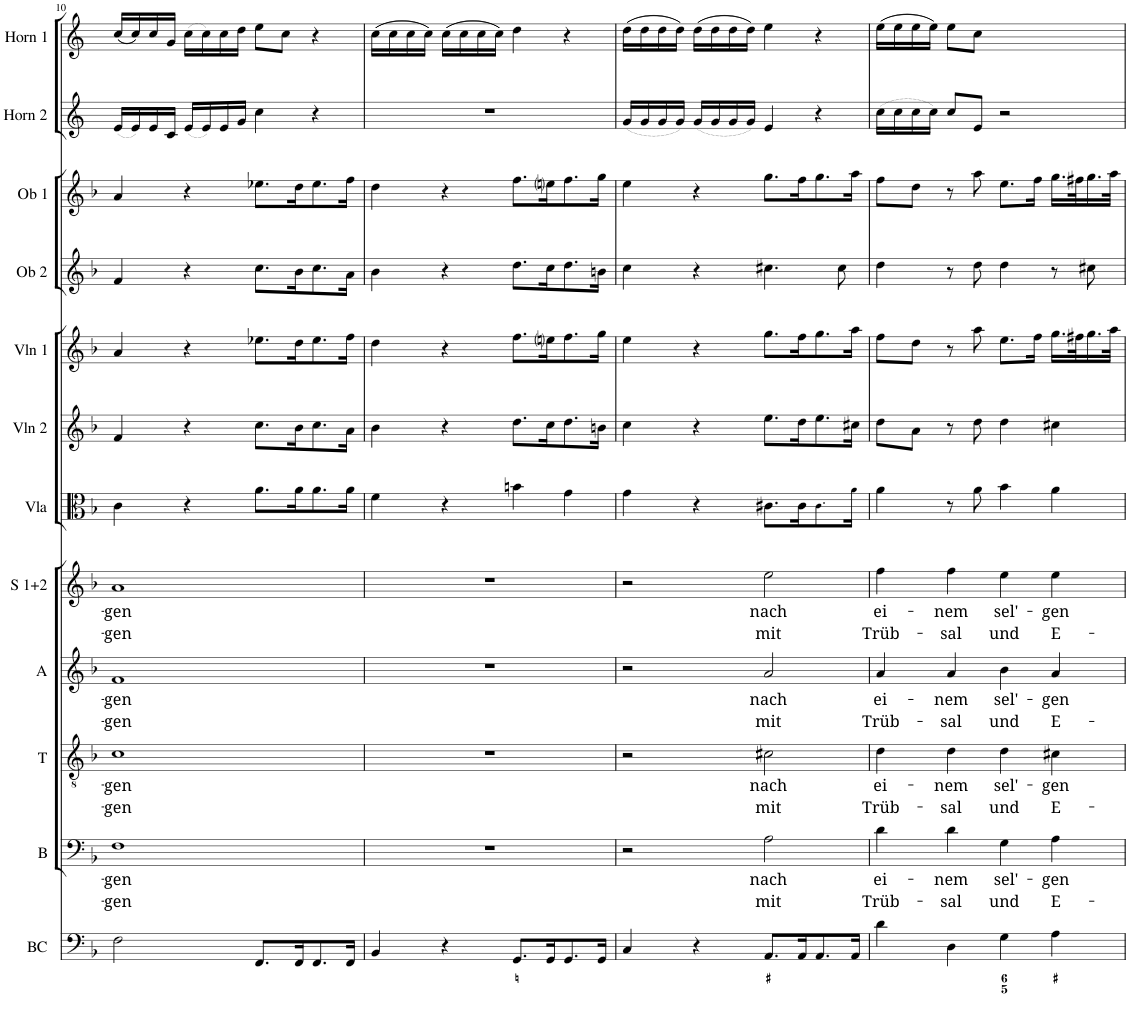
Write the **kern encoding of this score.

**kern	**kern	**text	**text	**kern	**text	**text	**kern	**text	**text	**kern	**text	**text	**kern	**kern	**kern	**kern	**kern	**kern	**kern
*part12	*part11	*part11	*part11	*part10	*part10	*part10	*part9	*part9	*part9	*part8	*part8	*part8	*part7	*part6	*part5	*part4	*part3	*part2	*part1
*staff12	*staff11	*staff11	*staff11	*staff10	*staff10	*staff10	*staff9	*staff9	*staff9	*staff8	*staff8	*staff8	*staff7	*staff6	*staff5	*staff4	*staff3	*staff2	*staff1
*I"Basso continuo	*I"Bass	*	*	*I"Tenor	*	*	*I"Alt	*	*	*I"Sopran 1+2	*	*	*I"Viola	*I"Violon 2	*I"Violine 1	*I"Oboe 2	*I"Oboe 1	*I"Horn in F 2	*I"Horn in F 1
*I'BC	*I'B	*	*	*I'T	*	*	*I'A	*	*	*I'S 1+2	*	*	*I'Vla	*I'Vln 2	*I'Vln 1	*I'Ob 2	*I'Ob 1	*I'Horn 2	*I'Horn 1
!!LO:PB:g=z
*clefF4	*clefF4	*	*	*clefGv2	*	*	*clefG2	*	*	*clefG2	*	*	*clefC3	*clefG2	*clefG2	*clefG2	*clefG2	*clefG2	*clefG2
*Trd7c12	*	*	*	*	*	*	*	*	*	*	*	*	*	*	*	*	*	*Trd4c7	*Trd4c7
*k[b-]	*k[b-]	*	*	*k[b-]	*	*	*k[b-]	*	*	*k[b-]	*	*	*k[b-]	*k[b-]	*k[b-]	*k[b-]	*k[b-]	*k[]	*k[]
*M4/4	*M4/4	*	*	*M4/4	*	*	*M4/4	*	*	*M4/4	*	*	*M4/4	*M4/4	*M4/4	*M4/4	*M4/4	*M4/4	*M4/4
*met(c)	*met(c)	*	*	*met(c)	*	*	*met(c)	*	*	*met(c)	*	*	*met(c)	*met(c)	*met(c)	*met(c)	*met(c)	*met(c)	*met(c)
=10	=10	=10	=10	=10	=10	=10	=10	=10	=10	=10	=10	=10	=10	=10	=10	=10	=10	=10	=10
!	!	!LO:LY:b	!LO:LY:b	!	!LO:LY:b	!LO:LY:b	!	!LO:LY:b	!LO:LY:b	!	!LO:LY:b	!LO:LY:b	!	!	!	!	!	!	!
2F\	1F	-gen	-gen	1c	-gen	-gen	1f	-gen	-gen	1a	-gen	-gen	4c\	4f/	4a/	4f/	4a/	(<16e/LL	(<16cc/LL
.	.	.	.	.	.	.	.	.	.	.	.	.	.	.	.	.	.	16e/)	16cc/)
.	.	.	.	.	.	.	.	.	.	.	.	.	.	.	.	.	.	16e/	16cc/
.	.	.	.	.	.	.	.	.	.	.	.	.	.	.	.	.	.	16c/JJ	16g/JJ
.	.	.	.	.	.	.	.	.	.	.	.	.	4r	4r	4r	4r	4r	(<16e/LL	(>16cc\LL
.	.	.	.	.	.	.	.	.	.	.	.	.	.	.	.	.	.	16e/)	16cc\)
.	.	.	.	.	.	.	.	.	.	.	.	.	.	.	.	.	.	16e/	16cc\
.	.	.	.	.	.	.	.	.	.	.	.	.	.	.	.	.	.	16g/JJ	16dd\JJ
8.FF/L	.	.	.	.	.	.	.	.	.	.	.	.	8.a\L	8.cc\L	8.ee-X\L	8.cc\L	8.ee-X\L	4cc\	8ee\L
.	.	.	.	.	.	.	.	.	.	.	.	.	.	.	.	.	.	.	8cc\J
16FF/K	.	.	.	.	.	.	.	.	.	.	.	.	16a\K	16b-\K	16dd\K	16b-\K	16dd\K	.	.
8.FF/	.	.	.	.	.	.	.	.	.	.	.	.	8.a\	8.cc\	8.ee-\	8.cc\	8.ee-\	4r	4r
16FF/Jk	.	.	.	.	.	.	.	.	.	.	.	.	16a\Jk	16a\Jk	16ff\Jk	16a\Jk	16ff\Jk	.	.
=11	=11	=11	=11	=11	=11	=11	=11	=11	=11	=11	=11	=11	=11	=11	=11	=11	=11	=11	=11
4BB-/	1r	.	.	1r	.	.	1r	.	.	1r	.	.	4f\	4b-\	4dd\	4b-\	4dd\	1r	(>16cc\LL
.	.	.	.	.	.	.	.	.	.	.	.	.	.	.	.	.	.	.	16cc\
.	.	.	.	.	.	.	.	.	.	.	.	.	.	.	.	.	.	.	16cc\
.	.	.	.	.	.	.	.	.	.	.	.	.	.	.	.	.	.	.	16cc\JJ)
4r	.	.	.	.	.	.	.	.	.	.	.	.	4r	4r	4r	4r	4r	.	(>16cc\LL
.	.	.	.	.	.	.	.	.	.	.	.	.	.	.	.	.	.	.	16cc\
.	.	.	.	.	.	.	.	.	.	.	.	.	.	.	.	.	.	.	16cc\
.	.	.	.	.	.	.	.	.	.	.	.	.	.	.	.	.	.	.	16cc\JJ)
8.GG/L	.	.	.	.	.	.	.	.	.	.	.	.	4bn\	8.dd\L	8.ff\L	8.dd\L	8.ff\L	.	4dd\
16GG/K	.	.	.	.	.	.	.	.	.	.	.	.	.	16cc\K	16eeni\K	16cc\K	16eeni\K	.	.
8.GG/	.	.	.	.	.	.	.	.	.	.	.	.	4g\	8.dd\	8.ff\	8.dd\	8.ff\	.	4r
16GG/Jk	.	.	.	.	.	.	.	.	.	.	.	.	.	16bn\Jk	16gg\Jk	16bn\Jk	16gg\Jk	.	.
=12	=12	=12	=12	=12	=12	=12	=12	=12	=12	=12	=12	=12	=12	=12	=12	=12	=12	=12	=12
4C/	2r	.	.	2r	.	.	2r	.	.	2r	.	.	4g\	4cc\	4ee\	4cc\	4ee\	(<16g/LL	(>16dd\LL
.	.	.	.	.	.	.	.	.	.	.	.	.	.	.	.	.	.	16g/	16dd\
.	.	.	.	.	.	.	.	.	.	.	.	.	.	.	.	.	.	16g/	16dd\
.	.	.	.	.	.	.	.	.	.	.	.	.	.	.	.	.	.	16g/JJ)	16dd\JJ)
4r	.	.	.	.	.	.	.	.	.	.	.	.	4r	4r	4r	4r	4r	(<16g/LL	(>16dd\LL
.	.	.	.	.	.	.	.	.	.	.	.	.	.	.	.	.	.	16g/	16dd\
.	.	.	.	.	.	.	.	.	.	.	.	.	.	.	.	.	.	16g/	16dd\
.	.	.	.	.	.	.	.	.	.	.	.	.	.	.	.	.	.	16g/JJ)	16dd\JJ)
!	!	!LO:LY:b	!LO:LY:b	!	!LO:LY:b	!LO:LY:b	!	!LO:LY:b	!LO:LY:b	!	!LO:LY:b	!LO:LY:b	!	!	!	!	!	!	!
8.AA/L	2A\	nach	mit	2c#X\	nach	mit	2a/	nach	mit	2ee\	nach	mit	8.c#X\L	8.ee\L	8.gg\L	4.cc#X\	8.gg\L	4e/	4ee\
16AA/K	.	.	.	.	.	.	.	.	.	.	.	.	16c#\K	16dd\K	16ff\K	.	16ff\K	.	.
8.AA/	.	.	.	.	.	.	.	.	.	.	.	.	8.c#!\	8.ee\	8.gg\	.	8.gg\	4r	4r
.	.	.	.	.	.	.	.	.	.	.	.	.	.	.	.	8cc#\	.	.	.
16AA/Jk	.	.	.	.	.	.	.	.	.	.	.	.	16a!\Jk	16cc#X\Jk	16aa\Jk	.	16aa\Jk	.	.
=13	=13	=13	=13	=13	=13	=13	=13	=13	=13	=13	=13	=13	=13	=13	=13	=13	=13	=13	=13
!	!	!LO:LY:b	!LO:LY:b	!	!LO:LY:b	!LO:LY:b	!	!LO:LY:b	!LO:LY:b	!	!LO:LY:b	!LO:LY:b	!	!	!	!	!	!	!
4d\	4d\	ei-	Trüb-	4d\	ei-	Trüb-	4a/	ei-	Trüb-	4ff\	ei-	Trüb-	4a\	8dd\L	8ff\L	4dd\	8ff\L	(>16cc\LL	(>16ee\LL
.	.	.	.	.	.	.	.	.	.	.	.	.	.	.	.	.	.	16cc\	16ee\
.	.	.	.	.	.	.	.	.	.	.	.	.	.	8a\J	8dd\J	.	8dd\J	16cc\	16ee\
.	.	.	.	.	.	.	.	.	.	.	.	.	.	.	.	.	.	16cc\JJ)	16ee\JJ)
!	!	!LO:LY:b	!LO:LY:b	!	!LO:LY:b	!LO:LY:b	!	!LO:LY:b	!LO:LY:b	!	!LO:LY:b	!LO:LY:b	!	!	!	!	!	!	!
4D\	4d\	-nem	-sal	4d\	-nem	-sal	4a/	-nem	-sal	4ff\	-nem	-sal	8r	8r	8r	8r	8r	8cc/L	8ee\L
.	.	.	.	.	.	.	.	.	.	.	.	.	8a\	8dd\	8aa\	8dd\	8aa\	8e/J	8cc\J
!	!	!LO:LY:b	!LO:LY:b	!	!LO:LY:b	!LO:LY:b	!	!LO:LY:b	!LO:LY:b	!	!LO:LY:b	!LO:LY:b	!	!	!	!	!	!	!
4G\	4G\	sel'-	und	4d\	sel'-	und	4b-\	sel'-	und	4ee\	sel'-	und	4b-\	4dd\	8.ee\L	4dd\	8.ee\L	2r	2ryy
.	.	.	.	.	.	.	.	.	.	.	.	.	.	.	16ff\Jk	.	16ff\Jk	.	.
!	!	!LO:LY:b	!LO:LY:b	!	!LO:LY:b	!LO:LY:b	!	!LO:LY:b	!LO:LY:b	!	!LO:LY:b	!LO:LY:b	!	!	!	!	!	!	!
4A\	4A\	-gen	E-	4c#X\	-gen	E-	4a/	-gen	E-	4ee\	-gen	E-	4a\	4cc#X\	16.gg\LL	8r	16.gg\LL	.	.
.	.	.	.	.	.	.	.	.	.	.	.	.	.	.	32ff#X\K	.	32ff#X\K	.	.
.	.	.	.	.	.	.	.	.	.	.	.	.	.	.	16.gg\	8cc#X\	16.gg\	.	.
.	.	.	.	.	.	.	.	.	.	.	.	.	.	.	32aa\JJk	.	32aa\JJk	.	.
=	=	=	=	=	=	=	=	=	=	=	=	=	=	=	=	=	=	=	=
*-	*-	*-	*-	*-	*-	*-	*-	*-	*-	*-	*-	*-	*-	*-	*-	*-	*-	*-	*-
